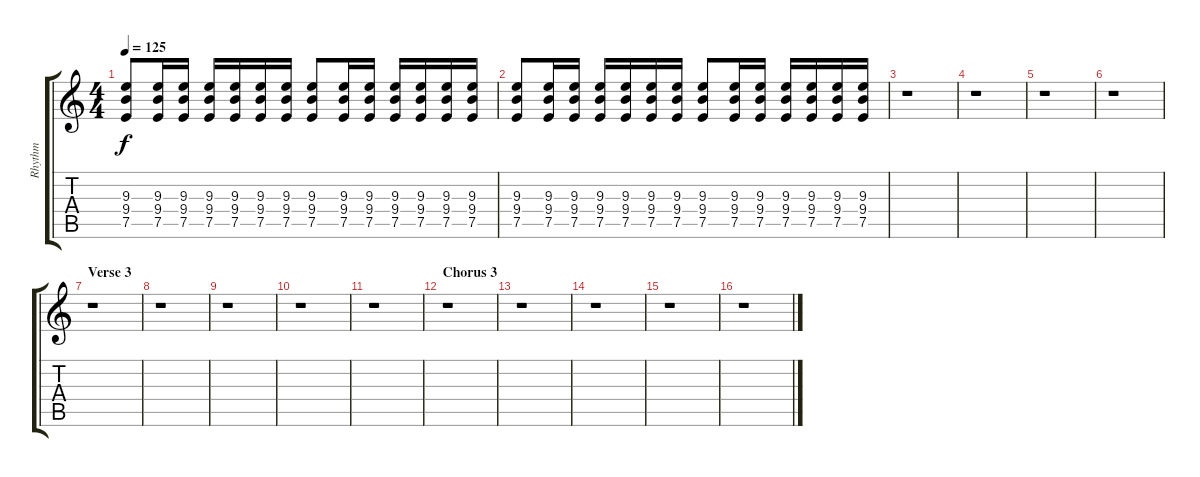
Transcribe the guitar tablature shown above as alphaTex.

\track ("Rhythm" "Rhythm") {instrument distortionguitar}
\staff {score tabs}
\tuning (E4 B3 G3 D3 A2 E2) {hide}
\ts (4 4)
\tempo 125
\clef g2
\ks c
(9.3 9.4 7.5).8{dy f} (9.3 9.4 7.5).16 (9.3 9.4 7.5).16 (9.3 9.4 7.5).16 (9.3 9.4 7.5).16 (9.3 9.4 7.5).16 (9.3 9.4 7.5).16 (9.3 9.4 7.5).8 (9.3 9.4 7.5).16 (9.3 9.4 7.5).16 (9.3 9.4 7.5).16 (9.3 9.4 7.5).16 (9.3 9.4 7.5).16 (9.3 9.4 7.5).16 |
(9.3 9.4 7.5).8 (9.3 9.4 7.5).16 (9.3 9.4 7.5).16 (9.3 9.4 7.5).16 (9.3 9.4 7.5).16 (9.3 9.4 7.5).16 (9.3 9.4 7.5).16 (9.3 9.4 7.5).8 (9.3 9.4 7.5).16 (9.3 9.4 7.5).16 (9.3 9.4 7.5).16 (9.3 9.4 7.5).16 (9.3 9.4 7.5).16 (9.3 9.4 7.5).16 |
r.1 |
r.1 |
r.1 |
r.1 |
\section ("" "Verse 3")
r.1 |
r.1 |
r.1 |
r.1 |
r.1 |
\section ("" "Chorus 3")
r.1 |
r.1 |
r.1 |
r.1 |
r.1
